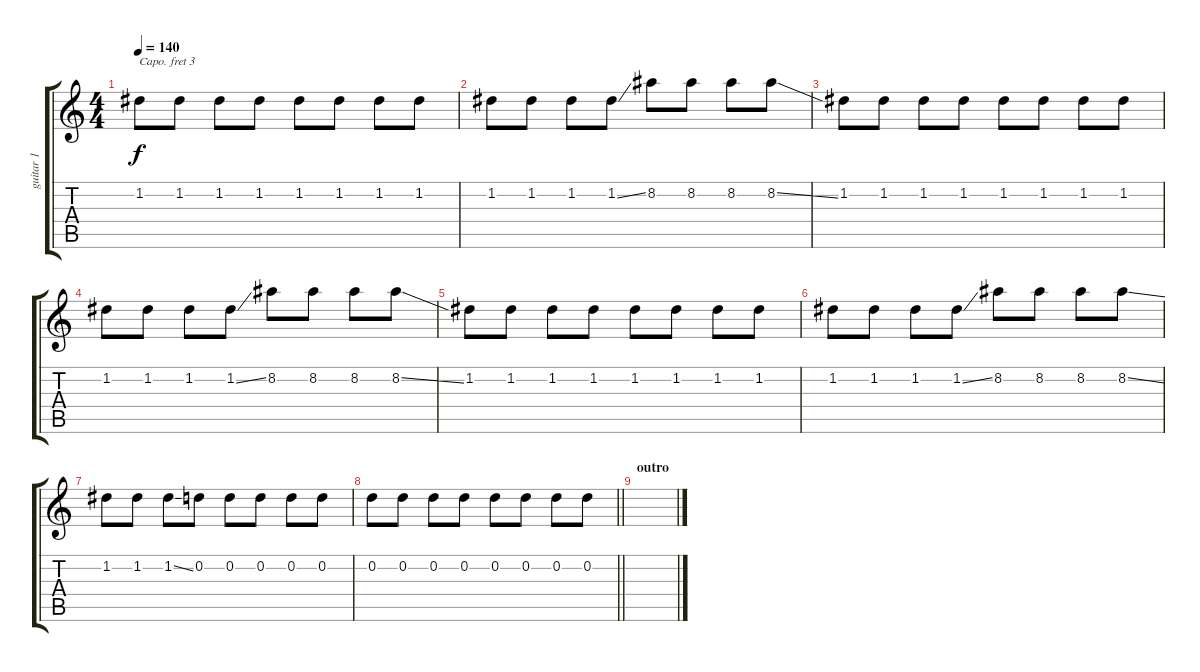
\track ("guitar 1" "guitar 1") {instrument acousticguitarnylon}
\staff {score tabs}
\capo 3
\tuning (E4 B3 G3 D3 A2 E2) {hide}
\ts (4 4)
\tempo 140
\clef g2
\ks c
1.2.8{dy f} 1.2.8 1.2.8 1.2.8 1.2.8 1.2.8 1.2.8 1.2.8 |
1.2.8 1.2.8 1.2.8 1.2{ss}.8 8.2.8 8.2.8 8.2.8 8.2{ss}.8 |
1.2.8 1.2.8 1.2.8 1.2.8 1.2.8 1.2.8 1.2.8 1.2.8 |
1.2.8 1.2.8 1.2.8 1.2{ss}.8 8.2.8 8.2.8 8.2.8 8.2{ss}.8 |
1.2.8 1.2.8 1.2.8 1.2.8 1.2.8 1.2.8 1.2.8 1.2.8 |
1.2.8 1.2.8 1.2.8 1.2{ss}.8 8.2.8 8.2.8 8.2.8 8.2{ss}.8 |
1.2.8 1.2.8 1.2{ss}.8 0.2.8 0.2.8 0.2.8 0.2.8 0.2.8 |
\barLineRight lightlight
0.2.8 0.2.8 0.2.8 0.2.8 0.2.8 0.2.8 0.2.8 0.2.8 |
\section ("" "outro")
